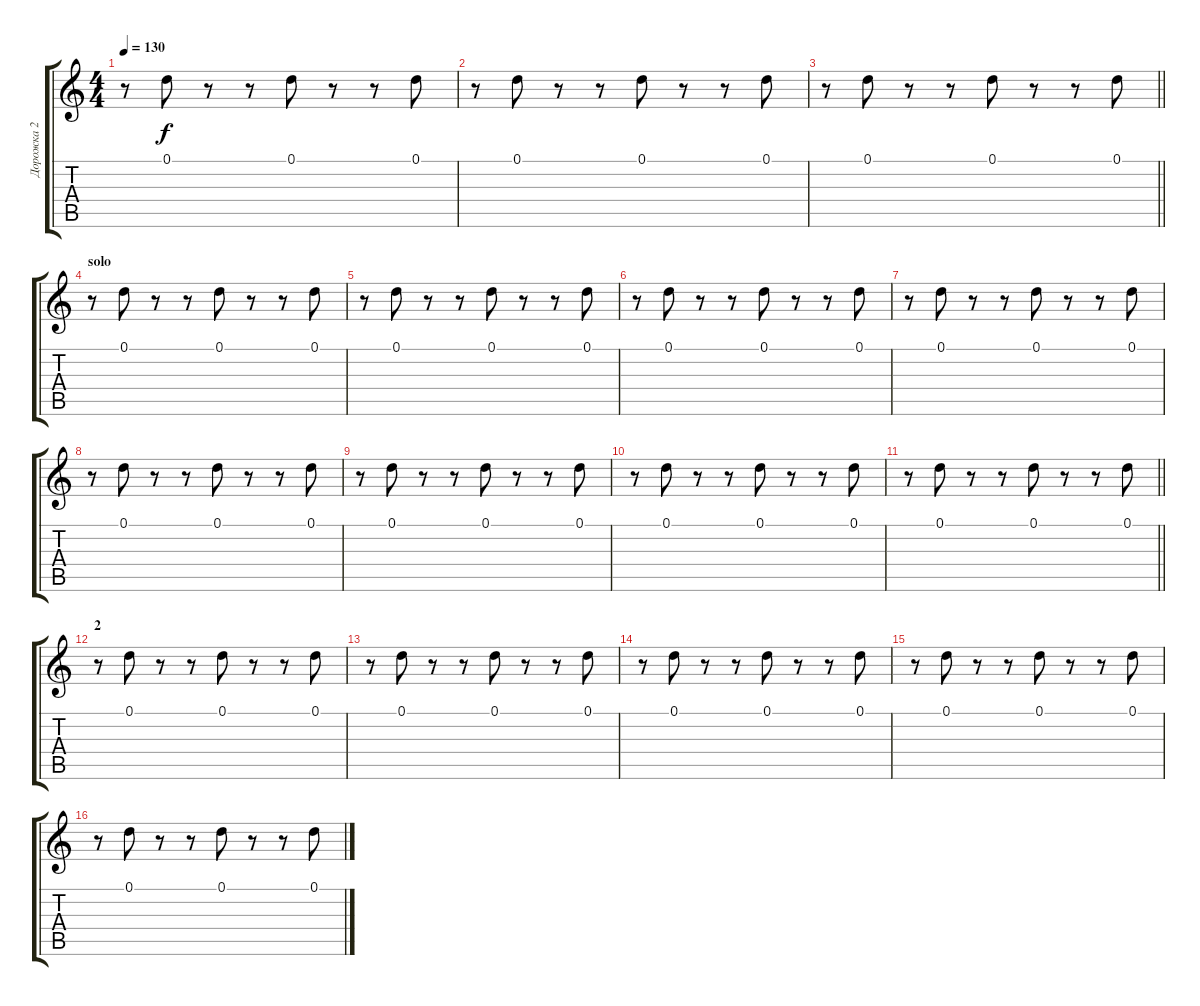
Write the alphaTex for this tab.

\track ("Дорожка 2" "Дорожка 2") {instrument acousticguitarnylon}
\staff {score tabs}
\tuning (D4 A3 F3 C3 G2 C2) {hide}
\ts (4 4)
\tempo 130
\clef g2
\ks c
r.8{dy f} 0.1.8 r.8 r.8 0.1.8 r.8 r.8 0.1.8 |
r.8 0.1.8 r.8 r.8 0.1.8 r.8 r.8 0.1.8 |
\barLineRight lightlight
r.8 0.1.8 r.8 r.8 0.1.8 r.8 r.8 0.1.8 |
\section ("" "solo")
r.8 0.1.8 r.8 r.8 0.1.8 r.8 r.8 0.1.8 |
r.8 0.1.8 r.8 r.8 0.1.8 r.8 r.8 0.1.8 |
r.8 0.1.8 r.8 r.8 0.1.8 r.8 r.8 0.1.8 |
r.8 0.1.8 r.8 r.8 0.1.8 r.8 r.8 0.1.8 |
r.8 0.1.8 r.8 r.8 0.1.8 r.8 r.8 0.1.8 |
r.8 0.1.8 r.8 r.8 0.1.8 r.8 r.8 0.1.8 |
r.8 0.1.8 r.8 r.8 0.1.8 r.8 r.8 0.1.8 |
\barLineRight lightlight
r.8 0.1.8 r.8 r.8 0.1.8 r.8 r.8 0.1.8 |
\section ("" "2")
r.8 0.1.8 r.8 r.8 0.1.8 r.8 r.8 0.1.8 |
r.8 0.1.8 r.8 r.8 0.1.8 r.8 r.8 0.1.8 |
r.8 0.1.8 r.8 r.8 0.1.8 r.8 r.8 0.1.8 |
r.8 0.1.8 r.8 r.8 0.1.8 r.8 r.8 0.1.8 |
r.8 0.1.8 r.8 r.8 0.1.8 r.8 r.8 0.1.8
